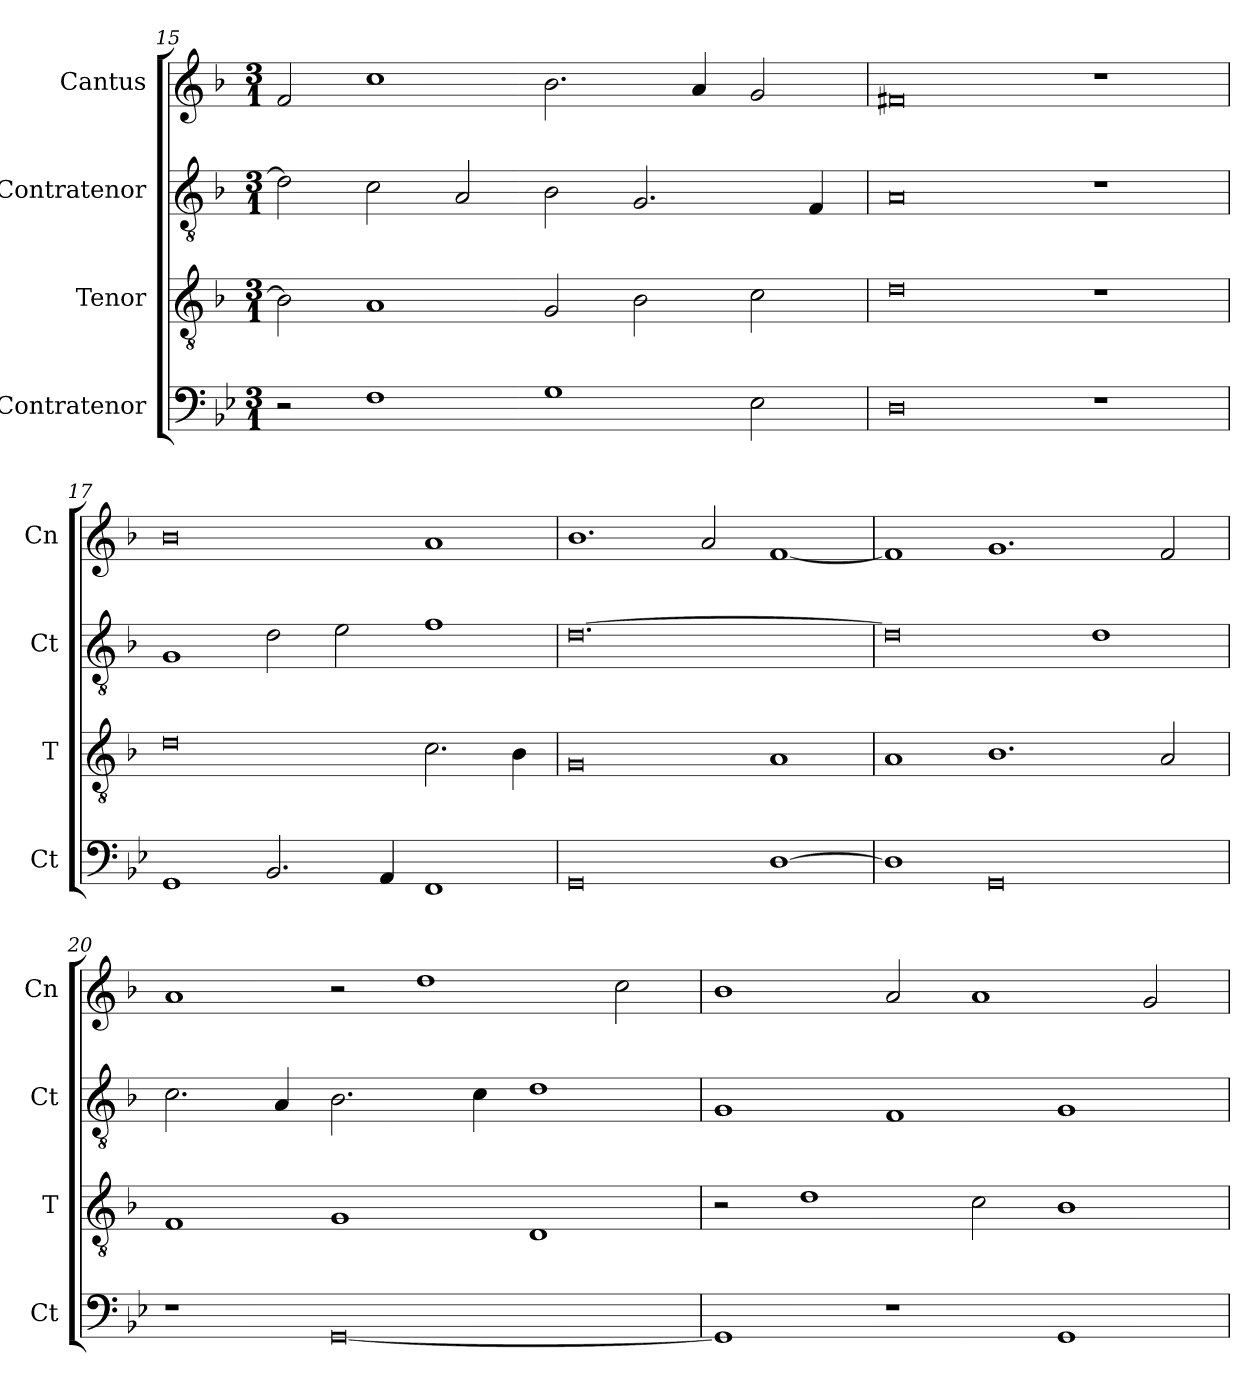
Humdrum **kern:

**kern	**kern	**kern	**kern
*part4	*part3	*part2	*part1
*staff4	*staff3	*staff2	*staff1
*I"Contratenor	*I"Tenor	*I"Contratenor	*I"Cantus
*I'Ct	*I'T	*I'Ct	*I'Cn
*clefF4	*clefGv2	*clefGv2	*clefG2
*k[b-e-]	*k[b-]	*k[b-]	*k[b-]
*M3/1	*M3/1	*M3/1	*M3/1
=15	=15	=15	=15
2r	2B-]	2d]	2f
1F	1A	2c	1cc
.	.	2A	.
1G	2G	2B-	2.b-
.	2B-	2.G	.
.	.	.	4a
2E-	2c	.	2g
.	.	4F	.
=16	=16	=16	=16
0D	0d	0A	0f#X
1r	1r	1r	1r
=17	=17	=17	=17
1GG	0d	1G	0b-
2.BB-	.	2d	.
.	.	2e	.
4AA	.	.	.
1FF	2.c	1f	1a
.	4B-	.	.
=18	=18	=18	=18
0GG	0G	[0.d	1.b-
.	.	.	2a
[1D	1A	.	[1f
=19	=19	=19	=19
1D]	1A	0d]	1f]
0GG	1.B-	.	1.g
.	.	1d	.
.	2A	.	2f
=20	=20	=20	=20
1r	1F	2.c	1a
.	.	4A	.
[0GG	1G	2.B-	2r
.	.	.	1dd
.	.	4c	.
.	1D	1d	.
.	.	.	2cc
=21	=21	=21	=21
1GG]	2r	1G	1b-
.	1d	.	.
1r	.	1F	2a
.	2c	.	1a
1GG	1B-	1G	.
.	.	.	2g
=	=	=	=
*-	*-	*-	*-
